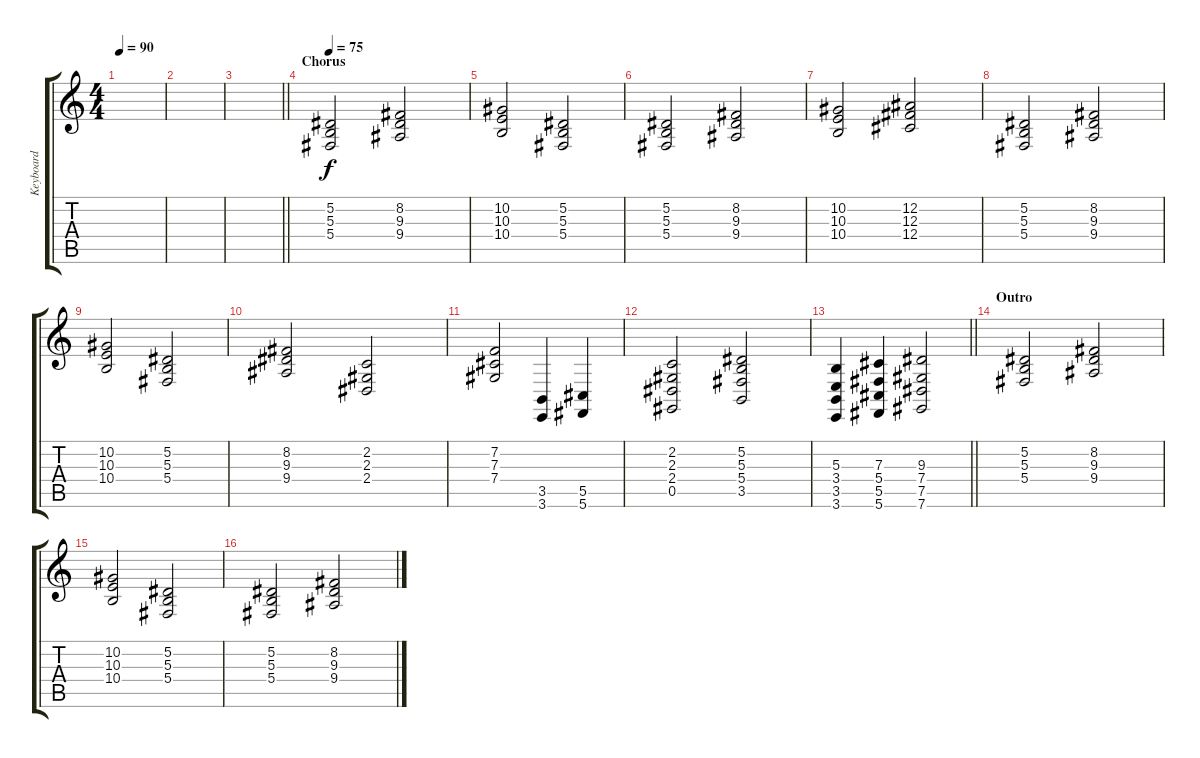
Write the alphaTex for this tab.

\track ("Keyboard" "Keyboard") {instrument stringensemble1}
\staff {score tabs}
\tuning (Eb4 Bb3 Gb3 Db3 Ab2 Db2) {hide}
\ts (4 4)
\tempo 90
\clef g2
\ks c
|
|
\barLineRight lightlight
|
\section ("" "Chorus")
\tempo 75
(5.2 5.3 5.4).2 (8.2 9.3 9.4).2 |
(10.2 10.3 10.4).2 (5.2 5.3 5.4).2 |
(5.2 5.3 5.4).2 (8.2 9.3 9.4).2 |
(10.2 10.3 10.4).2 (12.2 12.3 12.4).2 |
(5.2 5.3 5.4).2 (8.2 9.3 9.4).2 |
(10.2 10.3 10.4).2 (5.2 5.3 5.4).2 |
(8.2 9.3 9.4).2 (2.2 2.3 2.4).2 |
(7.2 7.3 7.4).2 (3.5 3.6).4 (5.5 5.6).4 |
(2.2 2.3 2.4 0.5).2 (5.2 5.3 5.4 3.5).2 |
\barLineRight lightlight
(5.3 3.4 3.5 3.6).4 (7.3 5.4 5.5 5.6).4 (9.3 7.4 7.5 7.6).2 |
\section ("" "Outro")
(5.2 5.3 5.4).2 (8.2 9.3 9.4).2 |
(10.2 10.3 10.4).2 (5.2 5.3 5.4).2 |
(5.2 5.3 5.4).2 (8.2 9.3 9.4).2
